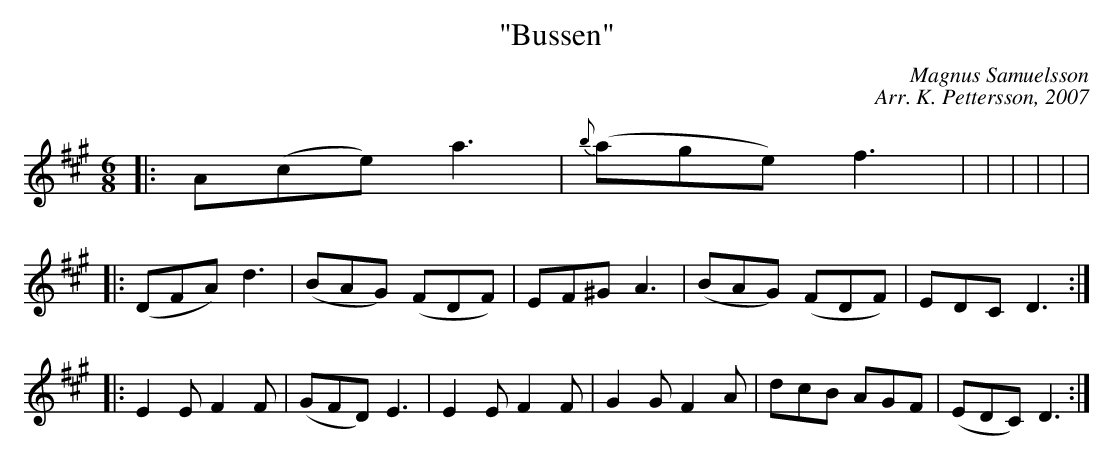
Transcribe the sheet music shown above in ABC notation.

X:1
T:"Bussen"
C:Magnus Samuelsson
C:Arr. K. Pettersson, 2007
M:6/8
L:1/8
K:A
|: A(ce) a3 | {b}(age) f3 |  |  |  |  |  |
|: (DFA) d3 | (BAG) (FDF) | EF^G A3 | (BAG) (FDF) | EDC D3 :|
|: E2E F2F | (GFD) E3 | E2E F2F | G2G F2A | dcB AGF | (EDC) D3 :|
